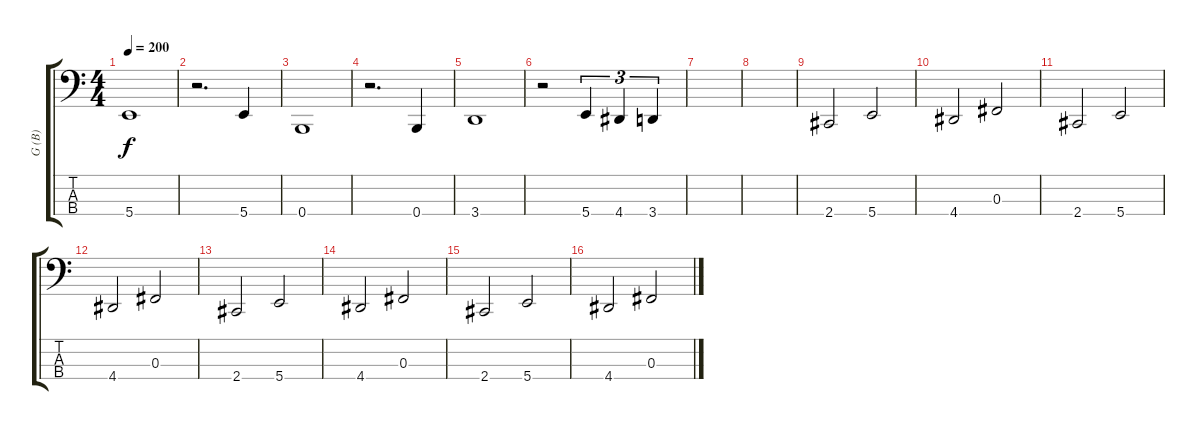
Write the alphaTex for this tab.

\track ("G (B)" "G (B)") {instrument electricbasspick}
\staff {score tabs}
\tuning (E2 B1 Gb1 B0) {hide}
\ts (4 4)
\tempo 200
\clef f4
\ks c
5.4.1{dy f} |
r.2{d} 5.4.4 |
0.4.1 |
r.2{d} 0.4.4 |
3.4.1 |
r.2 5.4.4{tu (3 2)} 4.4.4{tu (3 2)} 3.4.4{tu (3 2)} |
|
|
2.4.2 5.4.2 |
4.4.2 0.3.2 |
2.4.2 5.4.2 |
4.4.2 0.3.2 |
2.4.2 5.4.2 |
4.4.2 0.3.2 |
2.4.2 5.4.2 |
4.4.2 0.3.2
